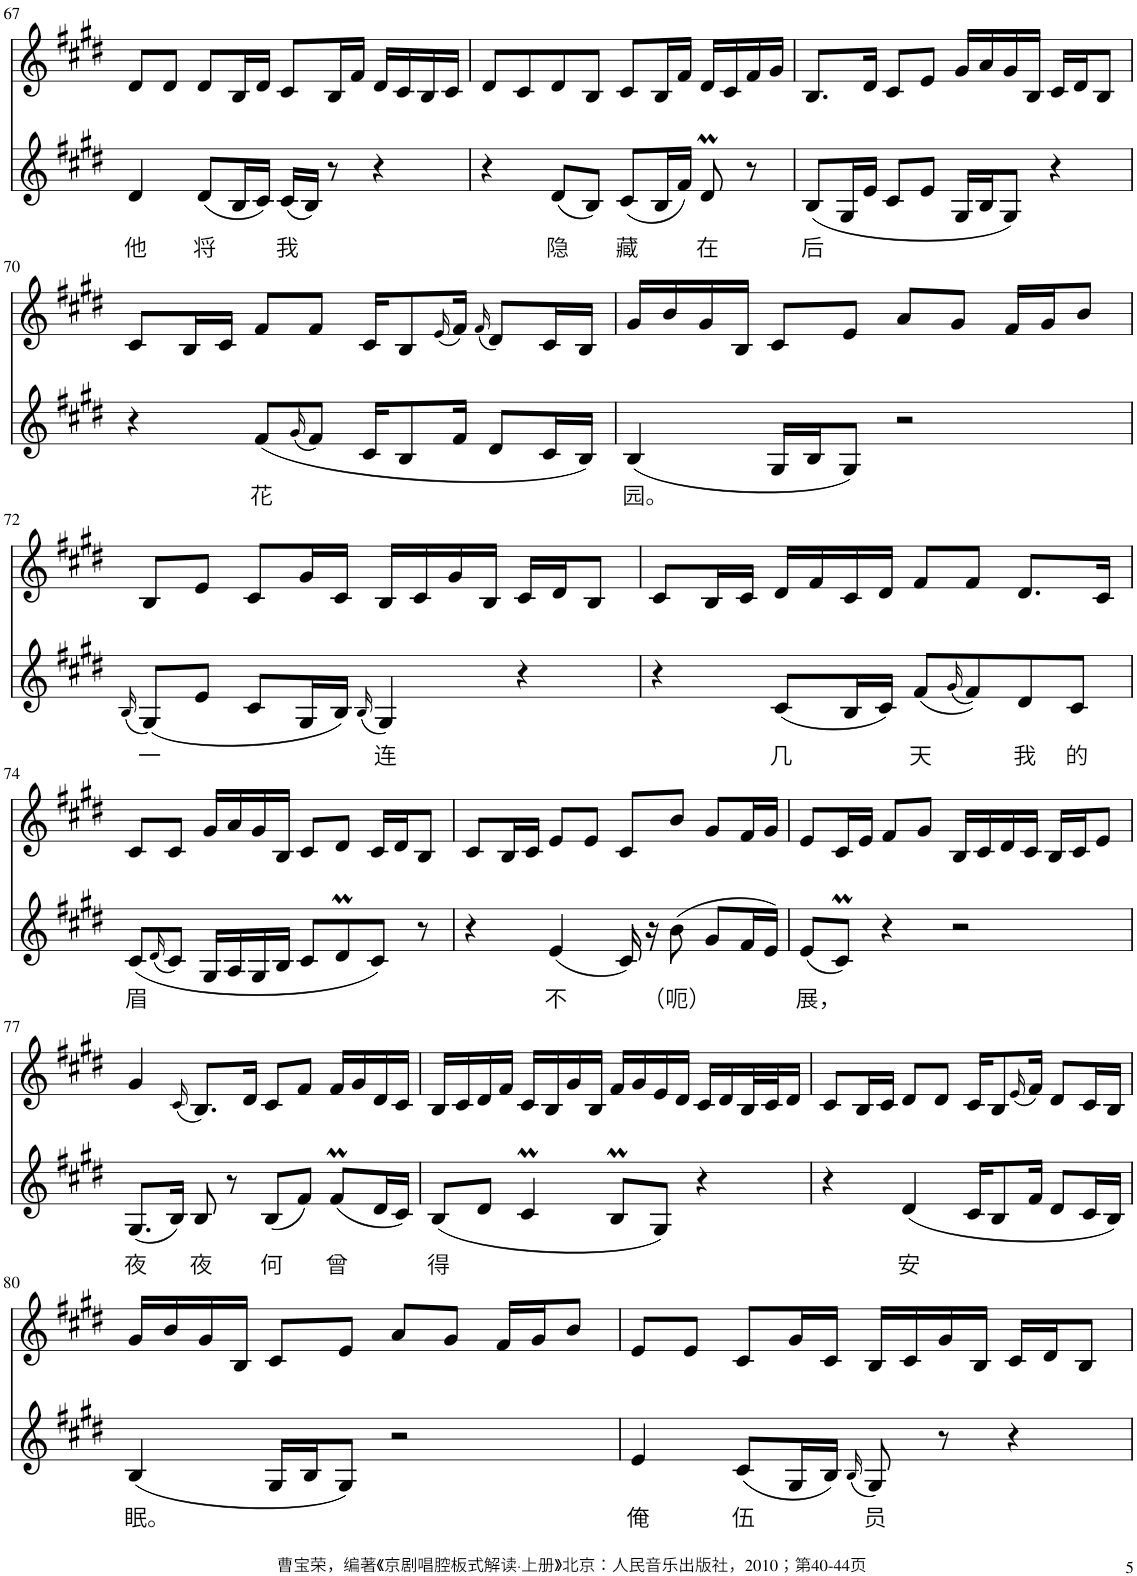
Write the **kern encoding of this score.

**kern	**text	**kern
*part2	*part2	*part1
*staff2	*staff2	*staff1
*I"Piano	*	*I"Piano
*I'Pno	*	*I'Pno
!!LO:PB:g=z
*clefG2	*	*clefG2
*k[f#c#g#d#]	*	*k[f#c#g#d#]
*M4/4	*	*M4/4
=67	=67	=67
!	!LO:LY:b	!
4d#/	他	8d#/L
.	.	8d#/J
!	!LO:LY:b	!
(8d#/L	将	8d#/L
16B/L	.	16B/L
16c#/JJ)	.	16d#/JJ
!	!LO:LY:b	!
(16c#/LL	我	8c#/L
16B/JJ)	.	.
8r	.	16B/L
.	.	16f#/JJ
4r	.	16d#/LL
.	.	16c#/
.	.	16B/
.	.	16c#/JJ
=68	=68	=68
4r	.	8d#/L
.	.	8c#/
!	!LO:LY:b	!
(8d#/L	隐	8d#/
8B/J)	.	8B/J
!	!LO:LY:b	!
(8c#/L	藏	8c#/L
16B/L	.	16B/L
16f#/JJ)	.	16f#/JJ
!	!LO:LY:b	!
8d#m/	在	16d#/LL
.	.	16c#/
8r	.	16f#/
.	.	16g#/JJ
=69	=69	=69
!	!LO:LY:b	!
(8B/L	后	8.B/L
16G#/L	.	.
16e/JJ	.	16d#/Jk
8c#/L	.	8c#/L
8e/J	.	8e/J
16G#/LL	.	16g#/LL
16B/J	.	16a/
8G#/J)	.	16g#/
.	.	16B/JJ
4r	.	16c#/LL
.	.	16d#/J
.	.	8B/J
!!LO:LB:g=z
=70	=70	=70
4r	.	8c#/L
.	.	16B/L
.	.	16c#/JJ
!	!LO:LY:b	!
(8f#/L	花	8f#/L
(16qg#/	.	.
8f#/J)	.	8f#/J
16c#/KL	.	16c#/KL
8B/	.	8B/
.	.	(16qe/
16f#/Jk	.	16f#/Jk)
.	.	(16qf#/
8d#/L	.	8d#/L)
16c#/L	.	16c#/L
16B/JJ)	.	16B/JJ
=71	=71	=71
!	!LO:LY:b	!
(4B/	园。	16g#/LL
.	.	16b/
.	.	16g#/
.	.	16B/JJ
16G#/LL	.	8c#/L
16B/J	.	.
8G#/J)	.	8e/J
2r	.	8a/L
.	.	8g#/J
.	.	16f#/LL
.	.	16g#/J
.	.	8b/J
!!LO:LB:g=z
=72	=72	=72
(16qB/	.	.
!	!LO:LY:b	!
(8G#/L)	一	8B/L
8e/J	.	8e/J
8c#/L	.	8c#/L
16G#/L	.	16g#/L
16B/JJ)	.	16c#/JJ
(16qB/	.	.
!	!LO:LY:b	!
4G#/)	连	16B/LL
.	.	16c#/
.	.	16g#/
.	.	16B/JJ
4r	.	16c#/LL
.	.	16d#/J
.	.	8B/J
=73	=73	=73
4r	.	8c#/L
.	.	16B/L
.	.	16c#/JJ
!	!LO:LY:b	!
(8c#/L	几	16d#/LL
.	.	16f#/
16B/L	.	16c#/
16c#/JJ)	.	16d#/JJ
!	!LO:LY:b	!
(8f#/L	天	8f#/L
(16qg#/	.	.
8f#/))	.	8f#/J
!	!LO:LY:b	!
8d#/	我	8.d#/L
!	!LO:LY:b	!
8c#/J	的	.
.	.	16c#/Jk
!!LO:LB:g=z
=74	=74	=74
!	!LO:LY:b	!
(8c#/L	眉	8c#/L
(16qd#/	.	.
8c#/J)	.	8c#/J
16G#/LL	.	16g#/LL
16A/	.	16a/
16G#/	.	16g#/
16B/JJ	.	16B/JJ
8c#/L	.	8c#/L
8d#m/	.	8d#/J
8c#/J)	.	16c#/LL
.	.	16d#/J
8r	.	8B/J
=75	=75	=75
4r	.	8c#/L
.	.	16B/L
.	.	16c#/JJ
!	!LO:LY:b	!
(4e/	不	8e/L
.	.	8e/J
16c#/)	.	8c#/L
16r	.	.
!	!LO:LY:b	!
(8b\	（呃）	8b/J
8g#/L	.	8g#/L
16f#/L	.	16f#/L
16e/JJ)	.	16g#/JJ
=76	=76	=76
!	!LO:LY:b	!
(8e/L	展，	8e/L
8c#M/J)	.	16c#/L
.	.	16e/JJ
4r	.	8f#/L
.	.	8g#/J
2r	.	16B/LL
.	.	16c#/
.	.	16d#/
.	.	16c#/JJ
.	.	16B/LL
.	.	16c#/J
.	.	8e/J
!!LO:LB:g=z
=77	=77	=77
!	!LO:LY:b	!
(8.G#/L	夜	4g#/
16B/Jk)	.	.
.	.	(16qc#/
!	!LO:LY:b	!
8B/	夜	8.B/L)
8r	.	.
.	.	16d#/Jk
!	!LO:LY:b	!
(8B/L	何	8c#/L
8f#/J)	.	8f#/J
!	!LO:LY:b	!
(8f#M/L	曾	16f#/LL
.	.	16g#/
16d#/L	.	16d#/
16c#/JJ)	.	16c#/JJ
=78	=78	=78
!	!LO:LY:b	!
(8B/L	得	16B/LL
.	.	16c#/
8d#/J	.	16d#/
.	.	16f#/JJ
4c#M/	.	16c#/LL
.	.	16B/
.	.	16g#/
.	.	16B/JJ
8BM/L	.	16f#/LL
.	.	16g#/
8G#/J)	.	16e/
.	.	16d#/JJ
4r	.	16c#/LL
.	.	16d#/
.	.	32B/L
.	.	32c#/J
.	.	16d#/JJ
=79	=79	=79
4r	.	8c#/L
.	.	16B/L
.	.	16c#/JJ
!	!LO:LY:b	!
(4d#/	安	8d#/L
.	.	8d#/J
16c#/KL	.	16c#/KL
8B/	.	8B/
.	.	(16qe/
16f#/Jk	.	16f#/Jk)
8d#/L	.	8d#/L
16c#/L	.	16c#/L
16B/JJ)	.	16B/JJ
!!LO:LB:g=z
=80	=80	=80
!	!LO:LY:b	!
(4B/	眠。	16g#/LL
.	.	16b/
.	.	16g#/
.	.	16B/JJ
16G#/LL	.	8c#/L
16B/J	.	.
8G#/J)	.	8e/J
2r	.	8a/L
.	.	8g#/J
.	.	16f#/LL
.	.	16g#/J
.	.	8b/J
=81	=81	=81
!	!LO:LY:b	!
4e/	俺	8e/L
.	.	8e/J
!	!LO:LY:b	!
(8c#/L	伍	8c#/L
16G#/L	.	16g#/L
16B/JJ)	.	16c#/JJ
(16qB/	.	.
!	!LO:LY:b	!
8G#/)	员	16B/LL
.	.	16c#/
8r	.	16g#/
.	.	16B/JJ
4r	.	16c#/LL
.	.	16d#/J
.	.	8B/J
=	=	=
*-	*-	*-
